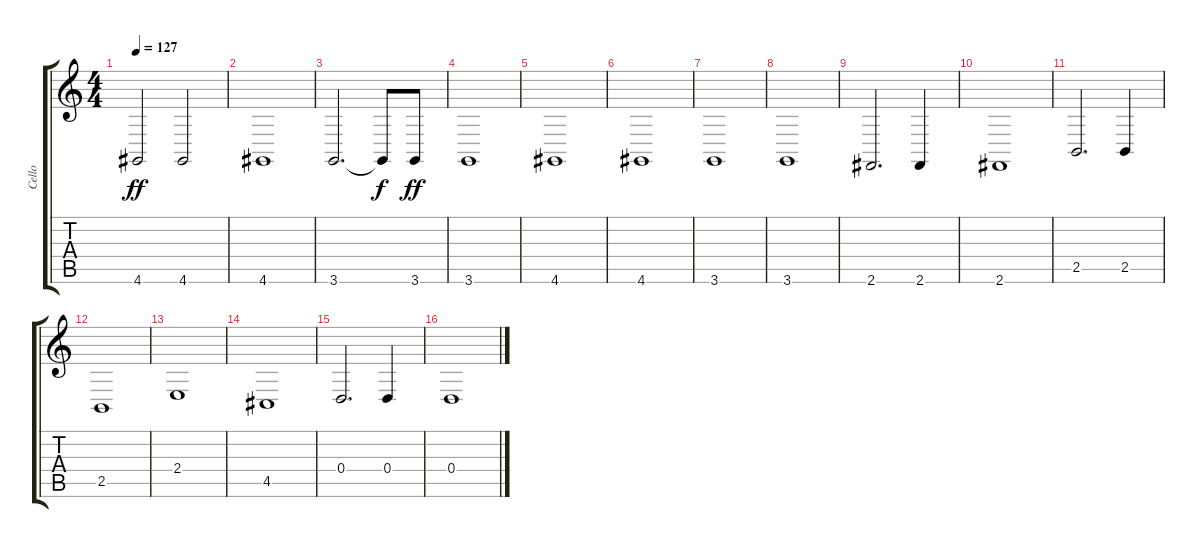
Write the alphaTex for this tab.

\track ("Cello" "Cello") {instrument stringensemble1}
\staff {score tabs}
\tuning (E4 B3 G3 D3 A2 E2) {hide}
\ts (4 4)
\tempo 127
\clef g2
\ks c
4.6.2{dy ff} 4.6.2 |
4.6.1 |
3.6.2{d} 3.6{t}.8{dy f} 3.6.8{dy ff} |
3.6.1 |
4.6.1 |
4.6.1 |
3.6.1 |
3.6.1 |
2.6.2{d} 2.6.4 |
2.6.1 |
2.5.2{d} 2.5.4 |
2.5.1 |
2.4.1 |
4.5.1 |
0.4.2{d} 0.4.4 |
0.4.1
